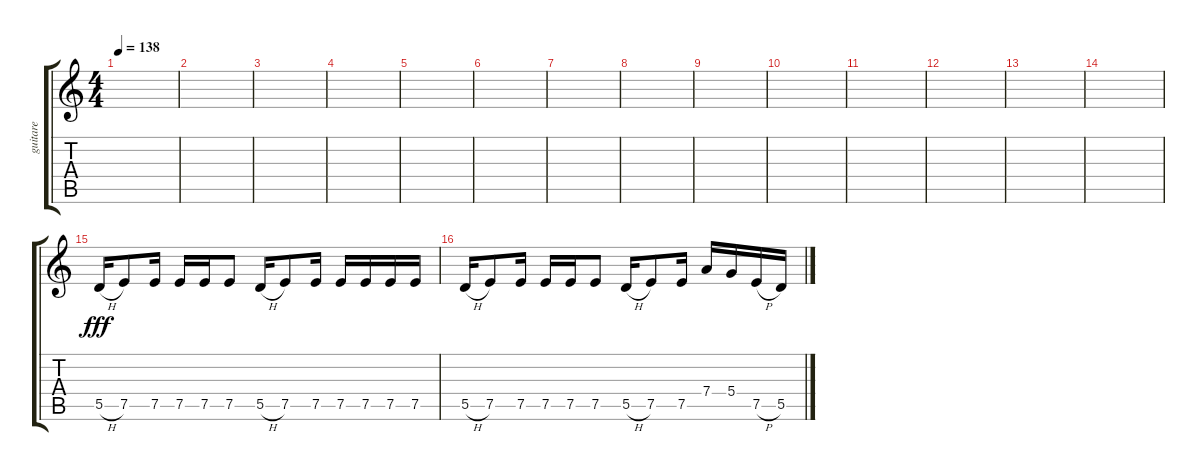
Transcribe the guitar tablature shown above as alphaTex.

\track ("guitare" "guitare") {instrument distortionguitar}
\staff {score tabs}
\tuning (E4 B3 G3 D3 A2 E2) {hide}
\ts (4 4)
\tempo 138
\clef g2
\ks c
|
|
|
|
|
|
|
|
|
|
|
|
|
|
5.5{h}.16{dy fff} 7.5.8 7.5.16 7.5.16 7.5.16 7.5.8 5.5{h}.16 7.5.8 7.5.16 7.5.16 7.5.16 7.5.16 7.5.16 |
5.5{h}.16 7.5.8 7.5.16 7.5.16 7.5.16 7.5.8 5.5{h}.16 7.5.8 7.5.16 7.4.16 5.4.16 7.5{h}.16 5.5.16
